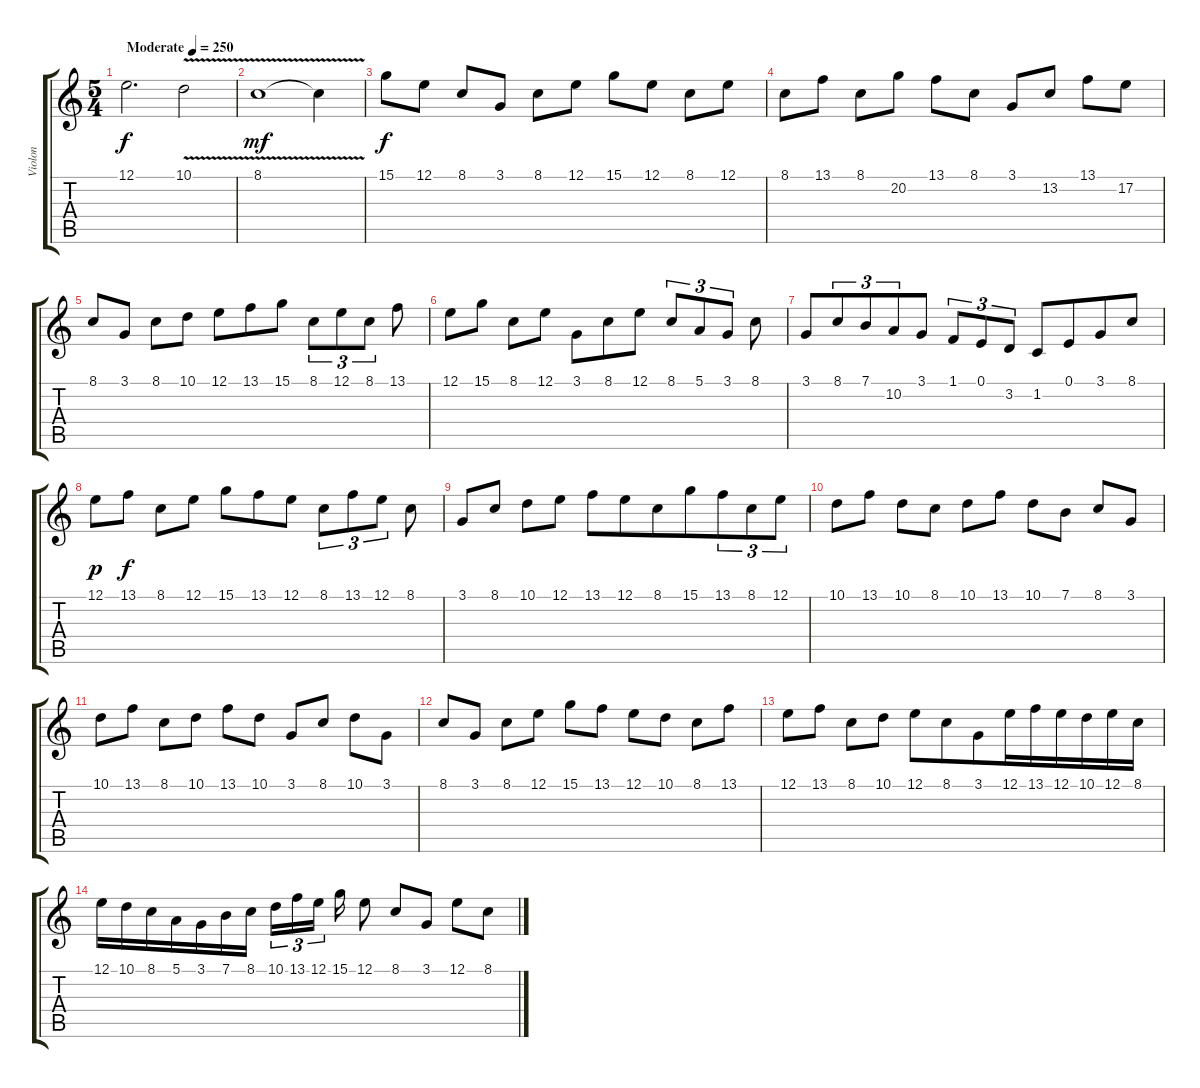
\track ("Violon" "Violon") {instrument violin}
\staff {score tabs}
\tuning (E4 B3 G3 D3 A2 E2) {hide}
\ts (5 4)
\tempo (250 "Moderate")
\clef g2
\ks c
12.1.2{d dy f instrument violin} 10.1{v}.2 |
8.1{v}.1{dy mf} 8.1{t}.4 |
\ks aminor
15.1.8{dy f} 12.1.8 8.1.8 3.1.8 8.1.8 12.1.8 15.1.8 12.1.8 8.1.8 12.1.8 |
8.1.8 13.1.8 8.1.8 20.2.8 13.1.8 8.1.8 3.1.8 13.2.8 13.1.8 17.2.8 |
8.1.8 3.1.8 8.1.8 10.1.8 12.1.8 13.1.8{beam merge} 15.1.8 8.1.8{tu (3 2) beam merge} 12.1.8{tu (3 2) beam merge} 8.1.8{tu (3 2)} 13.1.8 |
12.1.8 15.1.8 8.1.8 12.1.8 3.1.8 8.1.8{beam merge} 12.1.8 8.1.8{tu (3 2)} 5.1.8{tu (3 2) beam merge} 3.1.8{tu (3 2)} 8.1.8 |
3.1.8{beam merge} 8.1.8{tu (3 2)} 7.1.8{tu (3 2) beam merge} 10.2.8{tu (3 2) beam merge} 3.1.8 1.1.8{tu (3 2)} 0.1.8{tu (3 2)} 3.2.8{tu (3 2)} 1.2.8 0.1.8{beam merge} 3.1.8 8.1.8 |
12.1.8{dy p} 13.1.8{dy f} 8.1.8 12.1.8 15.1.8 13.1.8{beam merge} 12.1.8 8.1.8{tu (3 2)} 13.1.8{tu (3 2) beam merge} 12.1.8{tu (3 2)} 8.1.8 |
3.1.8 8.1.8 10.1.8 12.1.8 13.1.8 12.1.8{beam merge} 8.1.8 15.1.8{beam merge} 13.1.8{tu (3 2)} 8.1.8{tu (3 2)} 12.1.8{tu (3 2)} |
10.1.8 13.1.8 10.1.8 8.1.8 10.1.8 13.1.8 10.1.8 7.1.8 8.1.8 3.1.8 |
10.1.8 13.1.8 8.1.8 10.1.8 13.1.8 10.1.8 3.1.8 8.1.8 10.1.8 3.1.8 |
8.1.8 3.1.8 8.1.8 12.1.8 15.1.8 13.1.8 12.1.8 10.1.8 8.1.8 13.1.8 |
12.1.8 13.1.8 8.1.8 10.1.8 12.1.8 8.1.8{beam merge} 3.1.8 12.1.16 13.1.16{beam merge} 12.1.16 10.1.16 12.1.16 8.1.16 |
12.1.16 10.1.16 8.1.16 5.1.16{beam merge} 3.1.16 7.1.16 8.1.16{beam splitsecondary} 10.1.16{tu (3 2)} 13.1.16{tu (3 2) beam merge} 12.1.16{tu (3 2) beam splitsecondary} 15.1.16{beam split} 12.1.8 8.1.8 3.1.8 12.1.8 8.1.8
